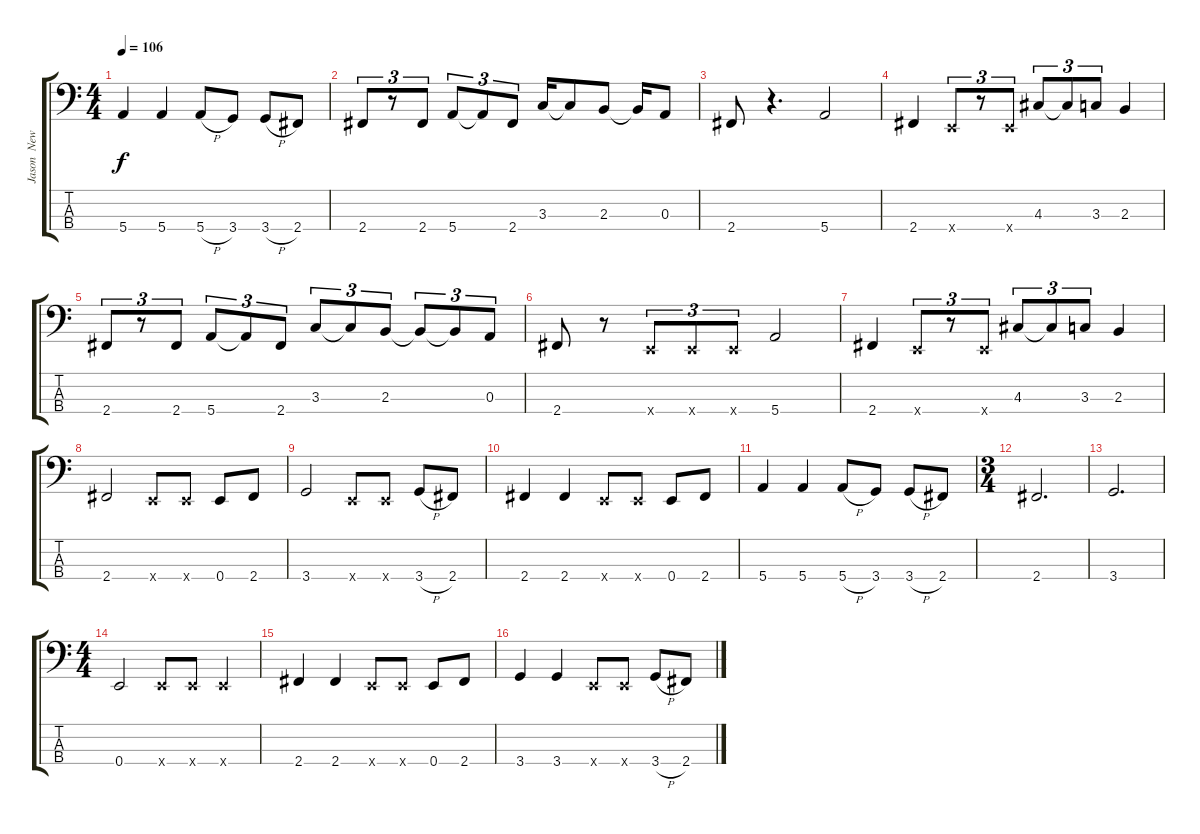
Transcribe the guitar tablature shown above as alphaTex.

\track ("Jason  Newsted" "Jason  New") {instrument electricbasspick}
\staff {score tabs}
\tuning (G2 D2 A1 E1) {hide}
\ts (4 4)
\tempo 106
\clef f4
\ks c
5.4.4{dy f} 5.4.4 5.4{h}.8 3.4.8 3.4{h}.8 2.4.8 |
2.4.8{tu (3 2)} r.8{tu (3 2)} 2.4.8{tu (3 2)} 5.4.8{tu (3 2)} 5.4{t}.8{tu (3 2)} 2.4.8{tu (3 2)} 3.3.16 3.3{t}.8 2.3.8 2.3{t}.16 0.3.8 |
2.4.8 r.4{d} 5.4.2 |
2.4.4 0.4{x}.8{tu (3 2)} r.8{tu (3 2)} 0.4{x}.8{tu (3 2)} 4.3.8{tu (3 2)} 4.3{t}.8{tu (3 2)} 3.3.8{tu (3 2)} 2.3.4 |
2.4.8{tu (3 2)} r.8{tu (3 2)} 2.4.8{tu (3 2)} 5.4.8{tu (3 2)} 5.4{t}.8{tu (3 2)} 2.4.8{tu (3 2)} 3.3.8{tu (3 2)} 3.3{t}.8{tu (3 2)} 2.3.8{tu (3 2)} 2.3{t}.8{tu (3 2)} 2.3{t}.8{tu (3 2)} 0.3.8{tu (3 2)} |
2.4.8 r.8 0.4{x}.8{tu (3 2)} 0.4{x}.8{tu (3 2)} 0.4{x}.8{tu (3 2)} 5.4.2 |
2.4.4 0.4{x}.8{tu (3 2)} r.8{tu (3 2)} 0.4{x}.8{tu (3 2)} 4.3.8{tu (3 2)} 4.3{t}.8{tu (3 2)} 3.3.8{tu (3 2)} 2.3.4 |
2.4.2 0.4{x}.8 0.4{x}.8 0.4.8 2.4.8 |
3.4.2 0.4{x}.8 0.4{x}.8 3.4{h}.8 2.4.8 |
2.4.4 2.4.4 0.4{x}.8 0.4{x}.8 0.4.8 2.4.8 |
5.4.4 5.4.4 5.4{h}.8 3.4.8 3.4{h}.8 2.4.8 |
\ts (3 4)
2.4.2{d} |
3.4.2{d} |
\ts (4 4)
0.4.2 0.4{x}.8 0.4{x}.8 0.4{x}.4 |
2.4.4 2.4.4 0.4{x}.8 0.4{x}.8 0.4.8 2.4.8 |
3.4.4 3.4.4 0.4{x}.8 0.4{x}.8 3.4{h}.8 2.4.8
